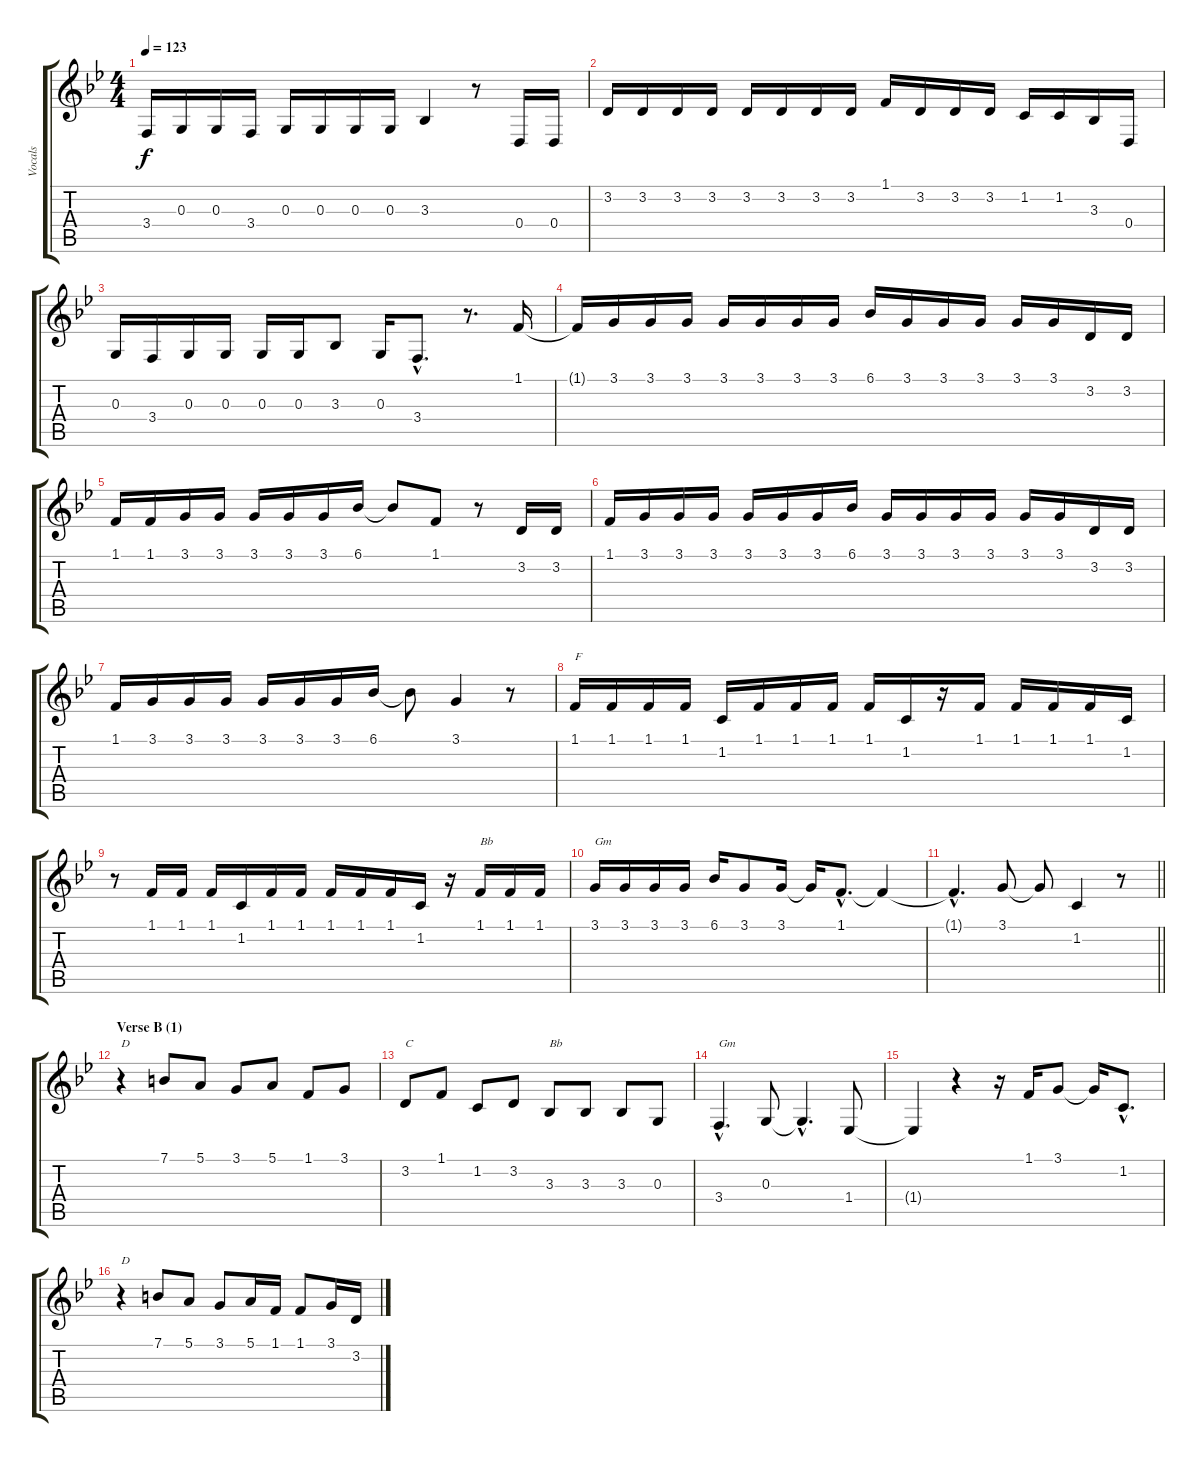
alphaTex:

\track ("Vocals" "Vocals") {instrument sopranosax}
\staff {score tabs}
\tuning (E4 B3 G3 D3 A2 E2) {hide}
\ts (4 4)
\tempo 123
\clef g2
\ks gminor
3.4.16{dy f} 0.3.16 0.3.16 3.4.16 0.3.16 0.3.16 0.3.16 0.3.16 3.3.4 r.8 0.4.16 0.4.16 |
3.2.16 3.2.16 3.2.16 3.2.16 3.2.16 3.2.16 3.2.16 3.2.16 1.1.16 3.2.16 3.2.16 3.2.16 1.2.16 1.2.16 3.3.16 0.4.16 |
0.3.16 3.4.16 0.3.16 0.3.16 0.3.16 0.3.16 3.3.8 0.3.16 3.4{hac}.8{d} r.8{d} 1.1.16 |
1.1{t}.16 3.1.16 3.1.16 3.1.16 3.1.16 3.1.16 3.1.16 3.1.16 6.1.16 3.1.16 3.1.16 3.1.16 3.1.16 3.1.16 3.2.16 3.2.16 |
1.1.16 1.1.16 3.1.16 3.1.16 3.1.16 3.1.16 3.1.16 6.1.16 6.1{t}.8 1.1.8 r.8 3.2.16 3.2.16 |
1.1.16 3.1.16 3.1.16 3.1.16 3.1.16 3.1.16 3.1.16 6.1.16 3.1.16 3.1.16 3.1.16 3.1.16 3.1.16 3.1.16 3.2.16 3.2.16 |
1.1.16 3.1.16 3.1.16 3.1.16 3.1.16 3.1.16 3.1.16 6.1.16 6.1{t}.8 3.1.4 r.8 |
1.1.16{txt "F"} 1.1.16 1.1.16 1.1.16 1.2.16 1.1.16 1.1.16 1.1.16 1.1.16 1.2.16 r.16 1.1.16 1.1.16 1.1.16 1.1.16 1.2.16 |
r.8 1.1.16 1.1.16 1.1.16 1.2.16 1.1.16 1.1.16 1.1.16 1.1.16 1.1.16 1.2.16 r.16 1.1.16{txt "Bb"} 1.1.16 1.1.16 |
3.1.16{txt "Gm"} 3.1.16 3.1.16 3.1.16 6.1.16 3.1.8 3.1.16 3.1{t}.16 1.1{hac}.8{d} 1.1{t}.4 |
\barLineRight lightlight
1.1{hac t}.4{d} 3.1.8 3.1{t}.8 1.2.4 r.8 |
\section ("" "Verse B (1)")
r.4{txt "D"} 7.1.8 5.1.8 3.1.8 5.1.8 1.1.8 3.1.8 |
3.2.8{txt "C"} 1.1.8 1.2.8 3.2.8 3.3.8{txt "Bb"} 3.3.8 3.3.8 0.3.8 |
3.4{hac}.4{d txt "Gm"} 0.3.8 0.3{hac t}.4{d} 1.4.8 |
1.4{t}.4 r.4 r.16 1.1.16 3.1.8 3.1{t}.16 1.2{hac}.8{d} |
r.4{txt "D"} 7.1.8 5.1.8 3.1.8 5.1.16 1.1.16 1.1.8 3.1.16 3.2.16
